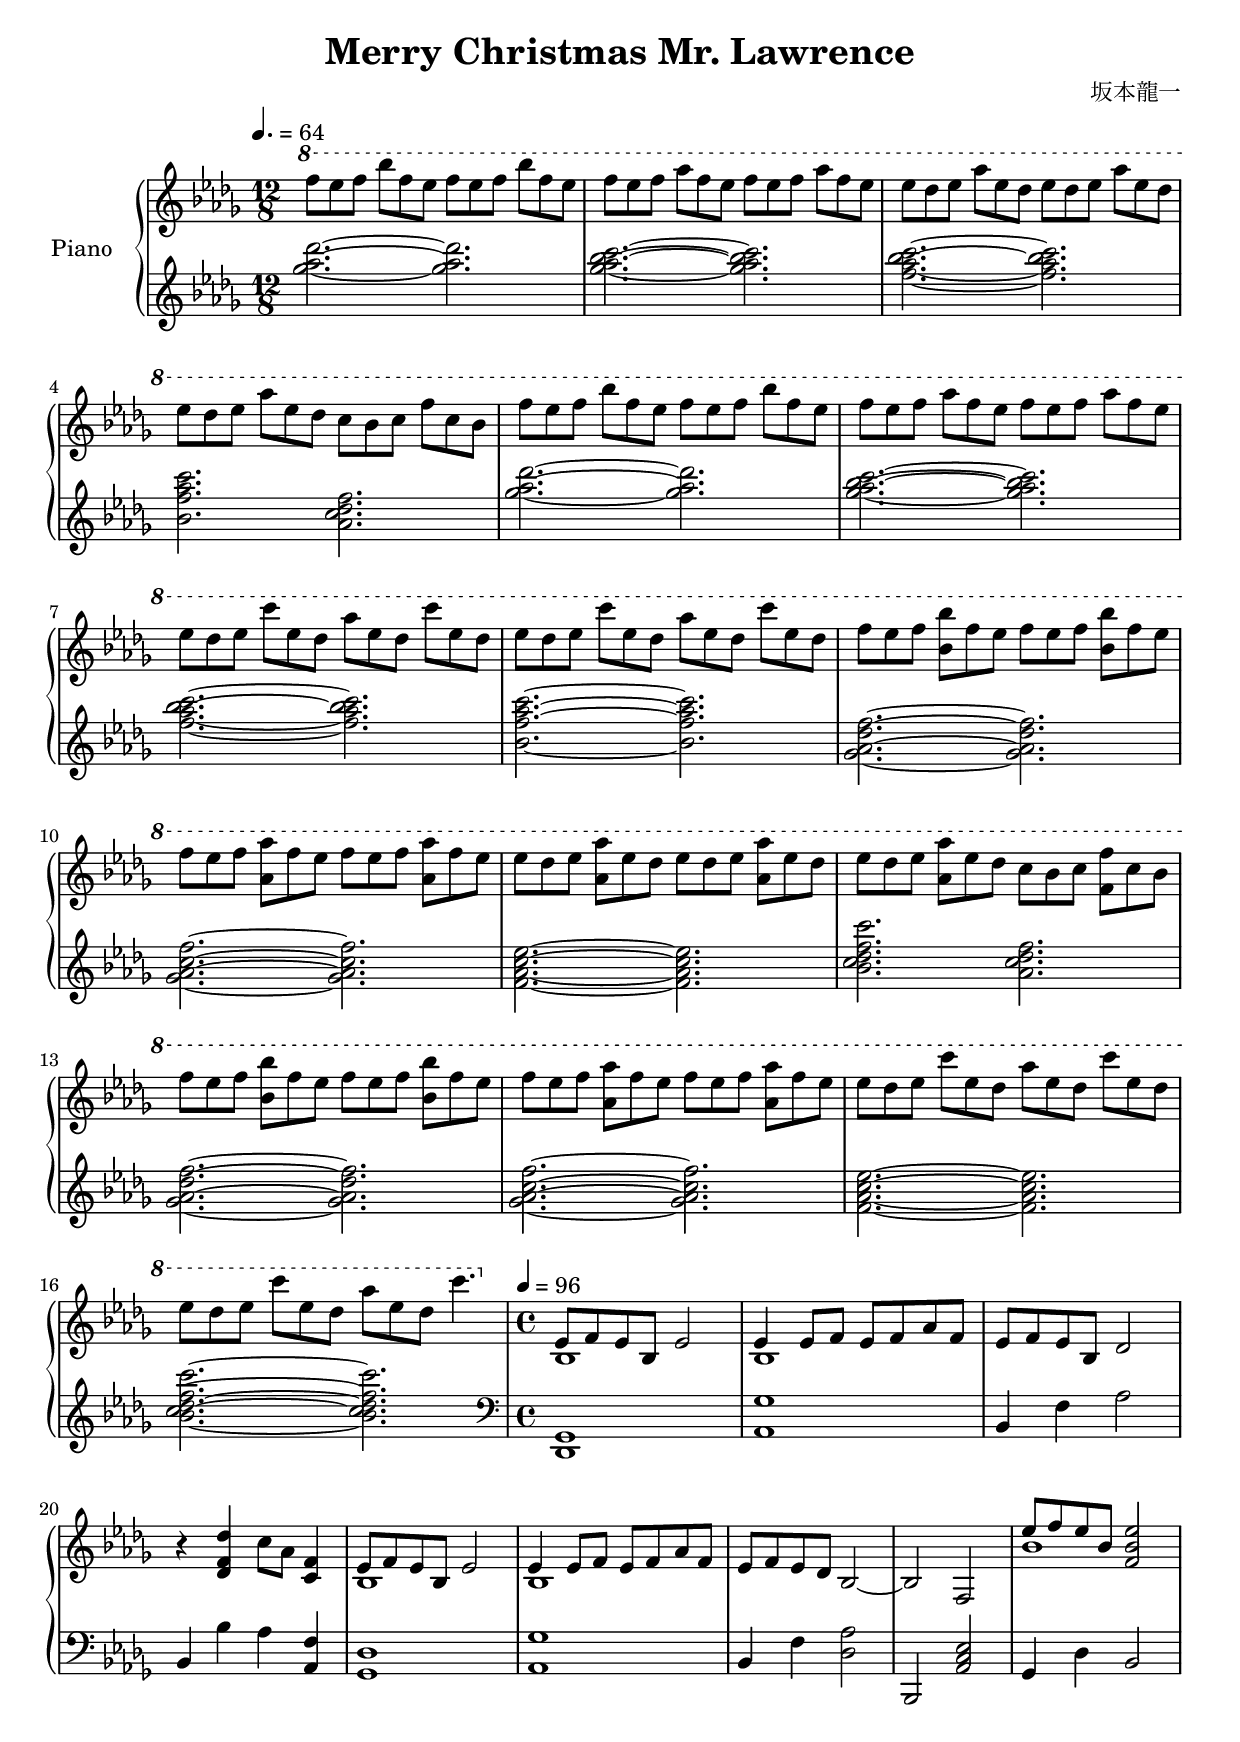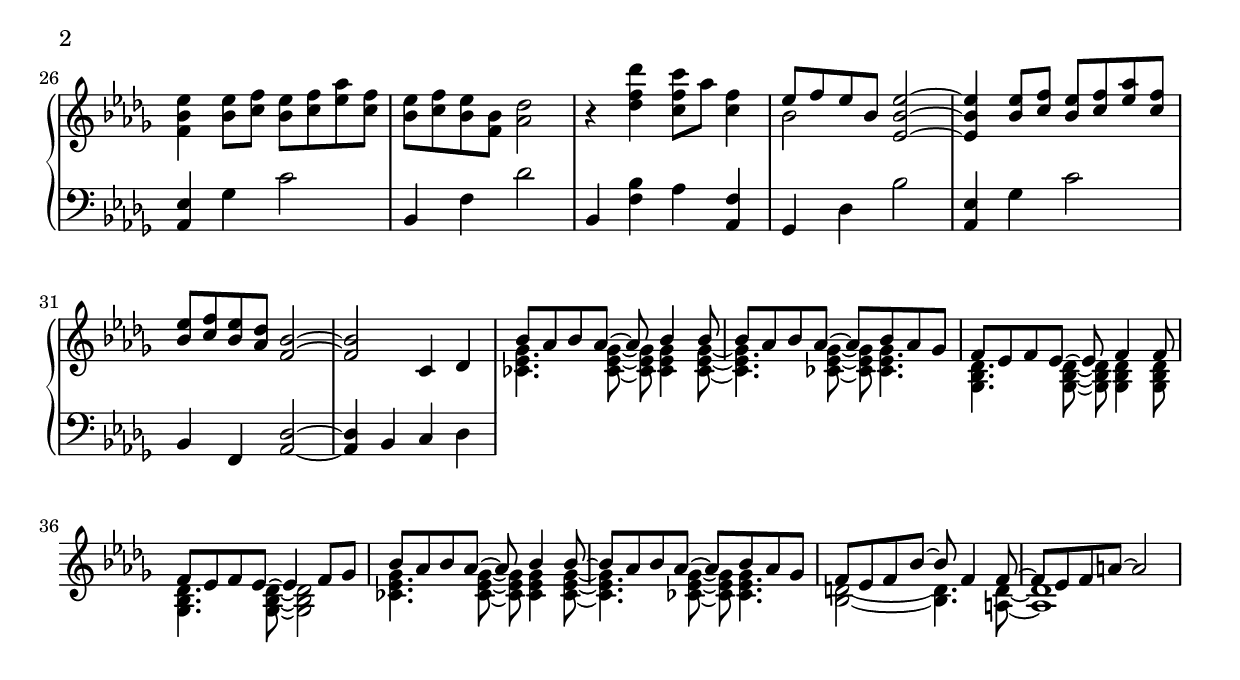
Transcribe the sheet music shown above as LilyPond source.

\header {
  title = "Merry Christmas Mr. Lawrence"
  composer = "坂本龍一"
}

upper = \relative des' {\key des \major \time 12/8 \clef treble \tempo 4.=64

    \ottava #1

    f''8 ees f bes f ees f ees f bes f ees |
    f ees f aes f ees f ees f aes f ees |
    ees des ees aes ees des ees des ees aes ees des |
    ees des ees aes ees des c bes c f c bes |
    f' ees f bes f ees f ees f bes f ees |
    f ees f aes f ees f ees f aes f ees |
    ees des ees c' ees, des aes' ees des c' ees, des |
    ees des ees c' ees, des aes' ees des c' ees, des |
    f ees f <bes bes,> f ees f ees f <bes bes,> f ees |
    f ees f <aes aes,> f ees f ees f <aes aes,> f ees |
    ees des ees <aes aes,> ees des ees des ees <aes aes,> ees des |
    ees des ees <aes aes,> ees des c bes c <f f,> c bes |
    f' ees f <bes bes,> f ees f ees f <bes bes,> f ees |
    f ees f <aes aes,> f ees f ees f <aes aes,> f ees |
    ees des ees c' ees, des aes' ees des c' ees, des |
    ees des ees c' ees, des aes' ees des c'4. |

    \time 4/4 \ottava #0 \tempo 4 =96

    <<{ees,,,8 f ees bes ees2}\\{bes1}>>| <<{ees4 ees8 f ees f aes f}\\{bes,1}>> |
    ees8 f ees bes des2 | r4 <des f des'>4 c'8 aes <f c>4 |

    <<{ees8 f ees bes ees2}\\{bes1}>>| <<{ees4 ees8 f ees f aes f}\\{bes,1}>> |
    ees8 f ees des bes2~ | bes f |

    <<{ees''8 f ees bes <ees~ bes~ f~>2}\\{bes1}>>| <ees bes f>4 <ees bes>8 <f c>  <ees bes> <f c> <aes ees> <f c> |
    <ees bes> <f c> <ees bes> <bes f> <des aes>2 | r4 <des f des'> <c f c'>8 aes' <c, f>4 |

    <<{\voiceOne ees8 f ees bes } \new Voice {\voiceTwo bes2}>> <ees bes ees,>2~ |
    <ees bes ees,>4 <ees bes>8 <f c> <ees bes> <f c> <aes ees> <f c>|
    <ees bes> <f c> <ees bes> <des aes> <bes f>2~ | <bes f> c,4 des |

    <<{bes'8 aes bes aes~ aes bes4 bes8}\\{<ces, ees ges>4. <ces ees ges>8~ <ces ees ges>8 <ces ees ges>4 <ces ees ges>8~}>> |
    <<{bes'8 aes bes aes~ aes bes aes ges}\\{<ces, ees ges>4. <ces ees ges>8~ <ces ees ges>8 <ces ees ges>4.}>>
    <<{f8 ees f ees~ ees f4 f8}\\{<ges, bes des>4. <ges bes des>8~ <ges bes des> <ges bes des>4 <ges bes des>8}>> |
    <<{f'8 ees f ees~ ees4 f8 ges}\\{<ges, bes des>4. <ges bes des>8~ <ges bes des>2}>> |
    <<{bes'8 aes bes aes~ aes bes4 bes8~}\\{<ces, ees ges>4. <ces ees ges>8~ <ces ees ges>8 <ces ees ges>4 <ces ees ges>8~}>> |
    <<{bes'8 aes bes aes~ aes bes aes ges}\\{<ces, ees ges>4. <ces ees ges>8~ <ces ees ges>8 <ces ees ges>4.}>>

    <<{f8 ees f bes~ bes f4 f8~}\\{<bes, d>2~ <bes d>4. <d a>8~}>> | <<{f8 ees f a~ a2}\\{<d, a>1}>> |

  }

lower = \relative des' {\key des \major \time 12/8 \clef treble
    <ges' aes des>2. ~<ges aes des>2. |
    <ges aes bes c> ~<ges aes bes c> |
    <f aes bes c> ~<f aes bes c> |
    <bes, f' aes c> <aes c des f> |
    <ges' aes des>2. ~<ges aes des>2. |
    <ges aes bes c> ~<ges aes bes c> |
    <f aes bes c> ~<f aes bes c> |
    <bes, f' aes c> ~<bes f' aes c> |
    <ges aes des f> ~<ges aes des f> |
    <ges aes c f> ~<ges aes c f> |
    <f aes c ees>~ <f aes c ees> |
    <bes c des f c'> <aes c des f> |
    <ges aes des f> ~<ges aes des f> |
    <ges aes c f> ~<ges aes c f> |
    <f aes c ees> ~<f aes c ees> |
    <bes c des f c'> ~<bes c des f c'> |

    \time 4/4  \clef bass

    <des,,, ges>1 | <aes' ges'> |
    bes4 f' aes2 | bes,4 bes' aes <f aes,> |
    <ges, des'>1 | <aes ges'> |
    bes4 f' <des aes'>2 | bes, <aes' c ees> |
    ges4 des' bes2 | <aes ees'>4 ges' c2 |
    bes,4 f' des'2 | bes,4 <bes' f> aes <f aes,> |
    ges,4 des' bes'2 | <aes, ees'>4 ges' c2 |
    bes,4 f <aes des>2~ | <aes des>4 bes c des |



  }

\score {
  \new PianoStaff <<
    \set PianoStaff.instrumentName = #"Piano  "
    \new Staff = "upper" \upper
    \new Staff = "lower" \lower
    >>

    \layout {}
  \midi {}

  }

  